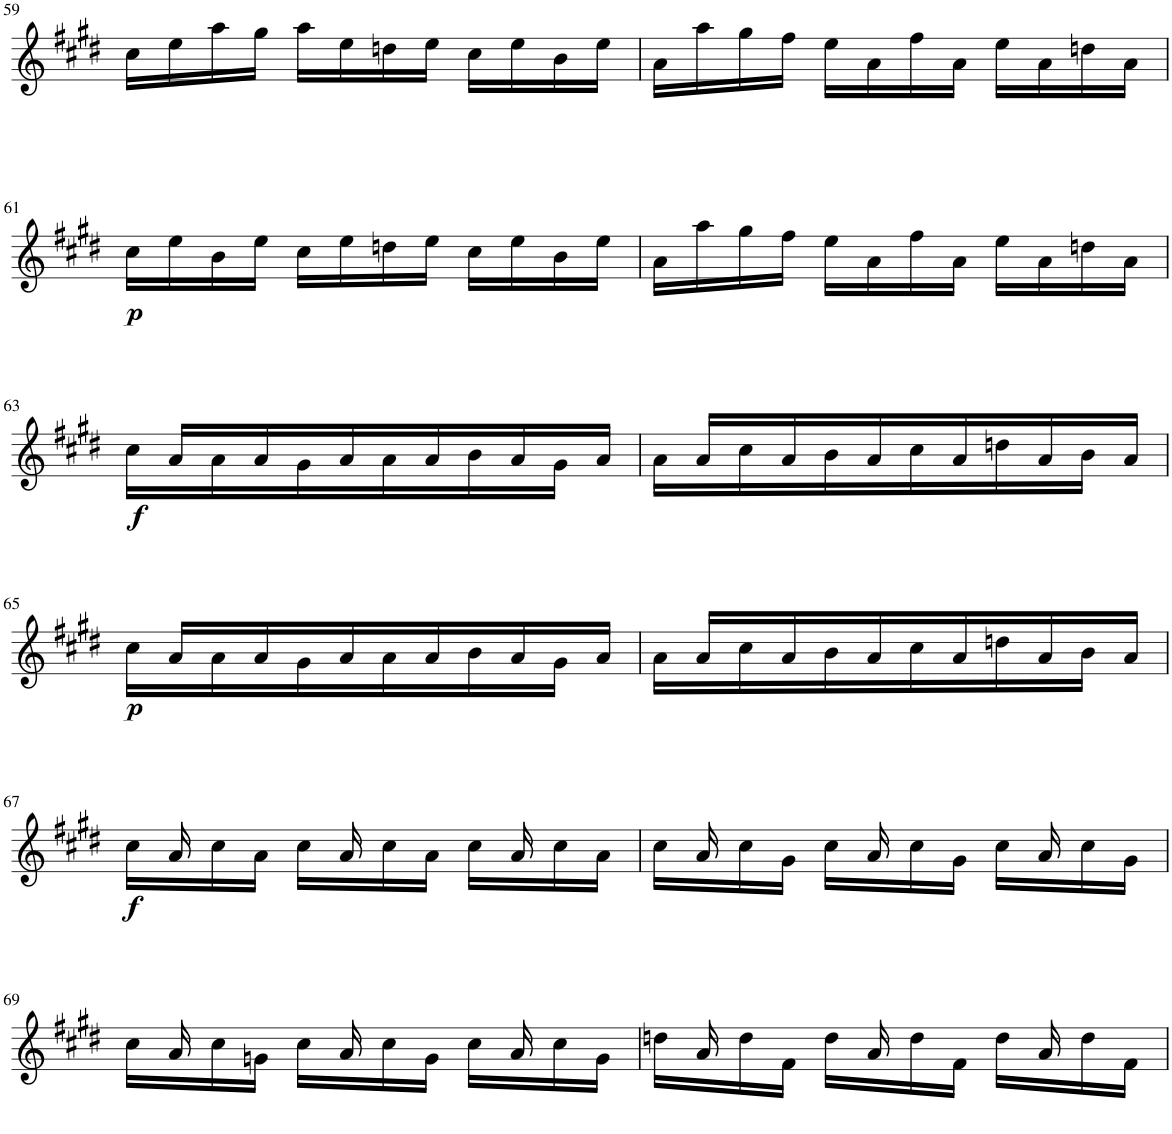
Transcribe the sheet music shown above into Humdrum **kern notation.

**kern	**dynam
*part1	*part1
*staff1	*staff1
*I"Violin	*
*I'Vln.	*
!!LO:PB:g=z
*clefG2	*
*k[f#c#g#d#]	*
*M3/4	*
=59	=59
16cc#\LL	.
16ee\	.
16aa\	.
16gg#\JJ	.
16aa\LL	.
16ee\	.
16ddn\	.
16ee\JJ	.
16cc#\LL	.
16ee\	.
16b\	.
16ee\JJ	.
=60	=60
16a\LL	.
16aa\	.
16gg#\	.
16ff#\JJ	.
16ee\LL	.
16a\	.
16ff#\	.
16a\JJ	.
16ee\LL	.
16a\	.
16ddn\	.
16a\JJ	.
!!LO:LB:g=z
=61	=61
!	!LO:DY:b
16cc#\LL	p
16ee\	.
16b\	.
16ee\JJ	.
16cc#\LL	.
16ee\	.
16ddn\	.
16ee\JJ	.
16cc#\LL	.
16ee\	.
16b\	.
16ee\JJ	.
=62	=62
16a\LL	.
16aa\	.
16gg#\	.
16ff#\JJ	.
16ee\LL	.
16a\	.
16ff#\	.
16a\JJ	.
16ee\LL	.
16a\	.
16ddn\	.
16a\JJ	.
!!LO:LB:g=z
=63	=63
*^	*
!	!	!LO:DY:b
16ryy	16cc#\LL	f
16a/LL	16ryy	.
16ryy	16a\	.
16a/	16ryy	.
16ryy	16g#\	.
16a/	16ryy	.
16ryy	16a\	.
16a/	16ryy	.
16ryy	16b\	.
16a/	16ryy	.
16ryy	16g#\JJ	.
16a/JJ	16ryy	.
=64	=64	=64
16ryy	16a\LL	.
16a/LL	16ryy	.
16ryy	16cc#\	.
16a/	16ryy	.
16ryy	16b\	.
16a/	16ryy	.
16ryy	16cc#\	.
16a/	16ryy	.
16ryy	16ddn\	.
16a/	16ryy	.
16ryy	16b\JJ	.
16a/JJ	16ryy	.
!!LO:LB:g=z	!!
=65	=65	=65
!	!	!LO:DY:b
16ryy	16cc#\LL	p
16a/LL	16ryy	.
16ryy	16a\	.
16a/	16ryy	.
16ryy	16g#\	.
16a/	16ryy	.
16ryy	16a\	.
16a/	16ryy	.
16ryy	16b\	.
16a/	16ryy	.
16ryy	16g#\JJ	.
16a/JJ	16ryy	.
=66	=66	=66
16ryy	16a\LL	.
16a/LL	16ryy	.
16ryy	16cc#\	.
16a/	16ryy	.
16ryy	16b\	.
16a/	16ryy	.
16ryy	16cc#\	.
16a/	16ryy	.
16ryy	16ddn\	.
16a/	16ryy	.
16ryy	16b\JJ	.
16a/JJ	16ryy	.
!!LO:LB:g=z	!!
=67	=67	=67
!	!	!LO:DY:b
16ryy	16cc#\LL	f
16a/	16ryy	.
16ryy	16cc#\	.
16ryy	16a\JJ	.
16ryy	16cc#\LL	.
16a/	16ryy	.
16ryy	16cc#\	.
16ryy	16a\JJ	.
16ryy	16cc#\LL	.
16a/	16ryy	.
16ryy	16cc#\	.
16ryy	16a\JJ	.
=68	=68	=68
16ryy	16cc#\LL	.
16a/	16ryy	.
16ryy	16cc#\	.
16ryy	16g#\JJ	.
16ryy	16cc#\LL	.
16a/	16ryy	.
16ryy	16cc#\	.
16ryy	16g#\JJ	.
16ryy	16cc#\LL	.
16a/	16ryy	.
16ryy	16cc#\	.
16ryy	16g#\JJ	.
!!LO:LB:g=z	!!
=69	=69	=69
16ryy	16cc#\LL	.
16a/	16ryy	.
16ryy	16cc#\	.
16ryy	16gn\JJ	.
16ryy	16cc#\LL	.
16a/	16ryy	.
16ryy	16cc#\	.
16ryy	16g\JJ	.
16ryy	16cc#\LL	.
16a/	16ryy	.
16ryy	16cc#\	.
16ryy	16g\JJ	.
=70	=70	=70
16ryy	16ddn\LL	.
16a/	16ryy	.
16ryy	16dd\	.
16ryy	16f#\JJ	.
16ryy	16dd\LL	.
16a/	16ryy	.
16ryy	16dd\	.
16ryy	16f#\JJ	.
16ryy	16dd\LL	.
16a/	16ryy	.
16ryy	16dd\	.
16ryy	16f#\JJ	.
*v	*v	*
=	=
*-	*-
